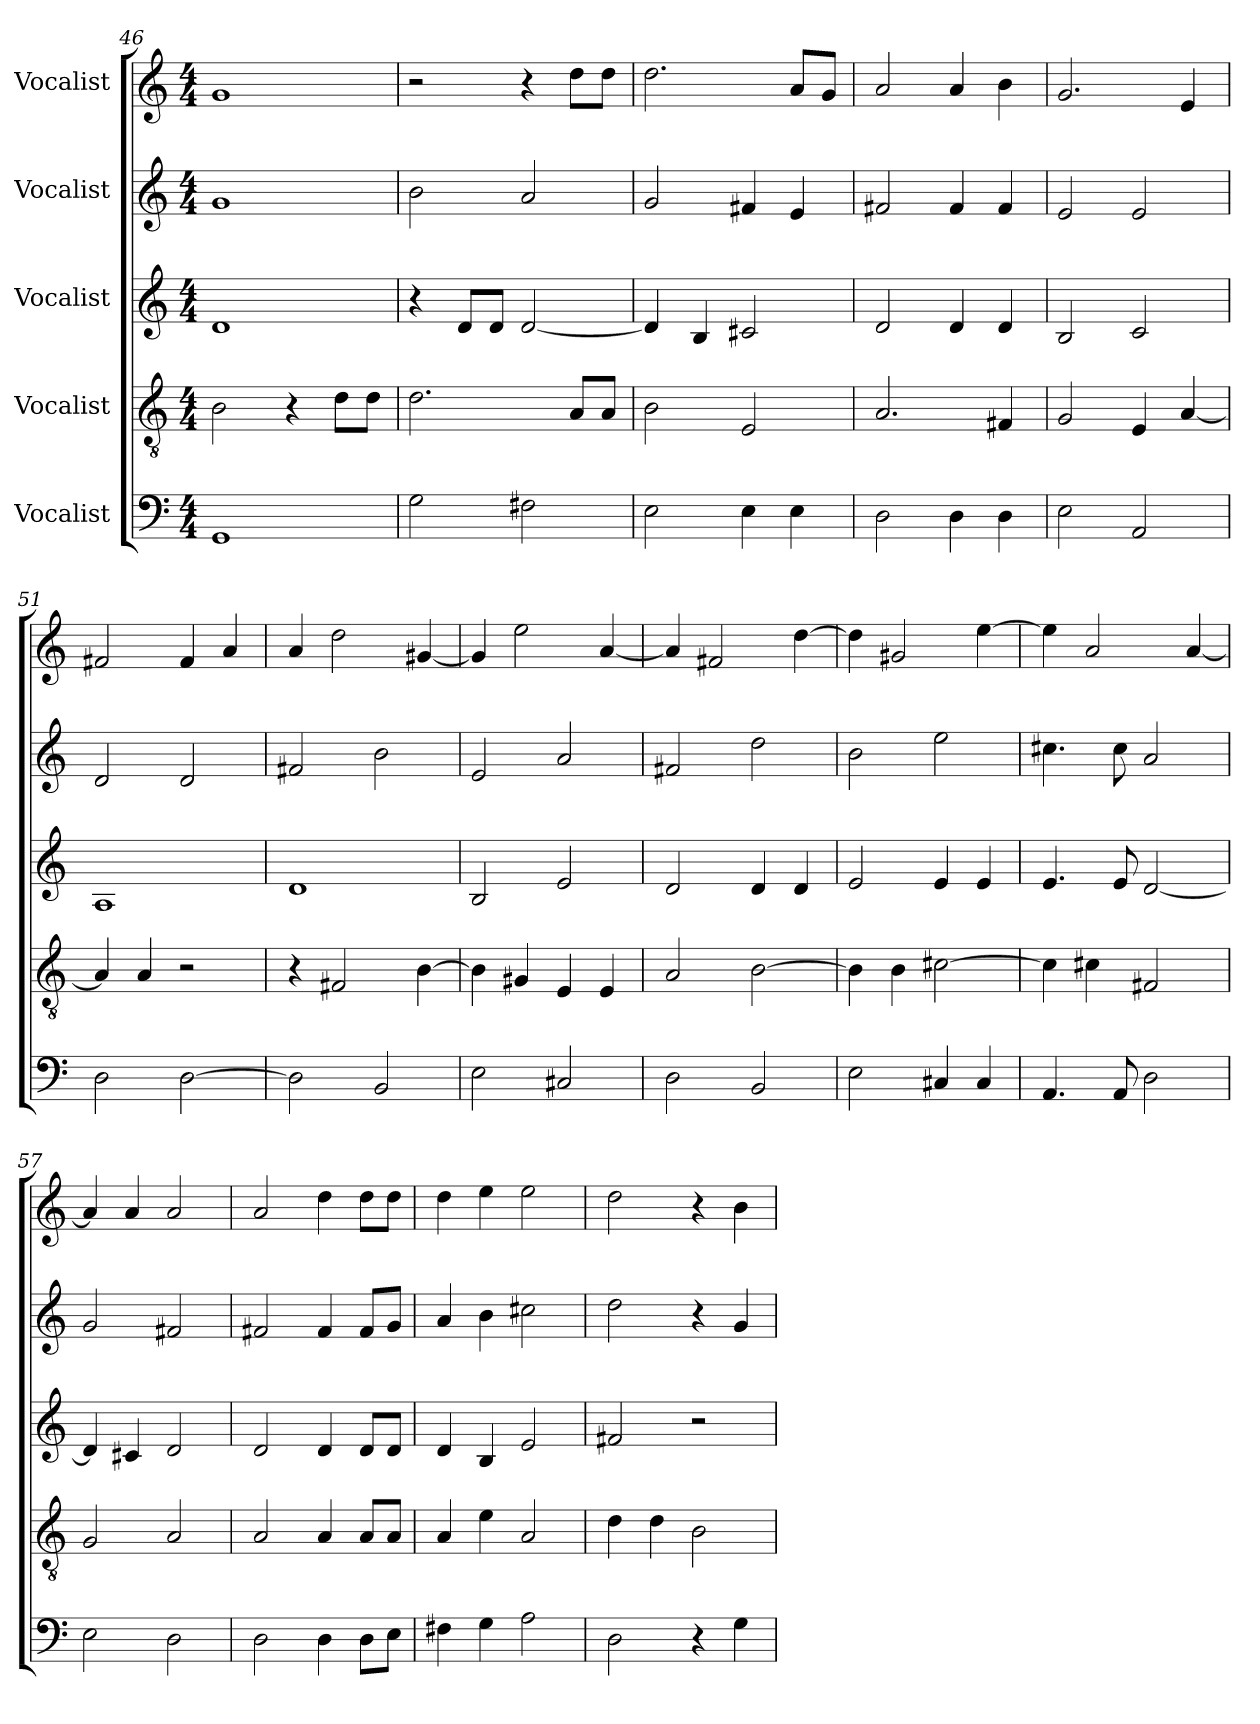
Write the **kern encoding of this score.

**kern	**kern	**kern	**kern	**kern
*part5	*part4	*part3	*part2	*part1
*staff5	*staff4	*staff3	*staff2	*staff1
*I"Vocalist	*I"Vocalist	*I"Vocalist	*I"Vocalist	*I"Vocalist
*clefF4	*clefGv2	*clefG2	*clefG2	*clefG2
*k[]	*k[]	*k[]	*k[]	*k[]
*M4/4	*M4/4	*M4/4	*M4/4	*M4/4
=46	=46	=46	=46	=46
1GG	2B\	1d	1g	1g
.	4r	.	.	.
.	8d\L	.	.	.
.	8d\J	.	.	.
=47	=47	=47	=47	=47
2G\	2.d\	4r	2b\	2r
.	.	8d/L	.	.
.	.	8d/J	.	.
2F#X\	.	[2d/	2a/	4r
.	8A/L	.	.	8dd\L
.	8A/J	.	.	8dd\J
=48	=48	=48	=48	=48
2E\	2B\	4d/]	2g/	2.dd\
.	.	4B/	.	.
4E\	2E/	2c#X/	4f#X/	.
4E\	.	.	4e/	8a/L
.	.	.	.	8g/J
=49	=49	=49	=49	=49
2D\	2.A/	2d/	2f#X/	2a/
4D\	.	4d/	4f#/	4a/
4D\	4F#X/	4d/	4f#/	4b\
=50	=50	=50	=50	=50
2E\	2G/	2B/	2e/	2.g/
2AA/	4E/	2c/	2e/	.
.	[4A/	.	.	4e/
=51	=51	=51	=51	=51
2D\	4A/]	1A	2d/	2f#X/
.	4A/	.	.	.
[2D\	2r	.	2d/	4f#/
.	.	.	.	4a/
=52	=52	=52	=52	=52
2D\]	4r	1d	2f#X/	4a/
.	2F#X/	.	.	2dd\
2BB/	.	.	2b\	.
.	[4B\	.	.	[4g#X/
=53	=53	=53	=53	=53
2E\	4B\]	2B/	2e/	4g#/]
.	4G#X/	.	.	2ee\
2C#X/	4E/	2e/	2a/	.
.	4E/	.	.	[4a/
=54	=54	=54	=54	=54
2D\	2A/	2d/	2f#X/	4a/]
.	.	.	.	2f#X/
2BB/	[2B\	4d/	2dd\	.
.	.	4d/	.	[4dd\
=55	=55	=55	=55	=55
2E\	4B\]	2e/	2b\	4dd\]
.	4B\	.	.	2g#X/
4C#X/	[2c#X\	4e/	2ee\	.
4C#/	.	4e/	.	[4ee\
=56	=56	=56	=56	=56
4.AA/	4c#\]	4.e/	4.cc#X\	4ee\]
.	4c#X\	.	.	2a/
8AA/	.	8e/	8cc#\	.
2D\	2F#X/	[2d/	2a/	.
.	.	.	.	[4a/
=57	=57	=57	=57	=57
2E\	2G/	4d/]	2g/	4a/]
.	.	4c#X/	.	4a/
2D\	2A/	2d/	2f#X/	2a/
=58	=58	=58	=58	=58
2D\	2A/	2d/	2f#X/	2a/
4D\	4A/	4d/	4f#/	4dd\
8D\L	8A/L	8d/L	8f#/L	8dd\L
8E\J	8A/J	8d/J	8g/J	8dd\J
=59	=59	=59	=59	=59
4F#X\	4A/	4d/	4a/	4dd\
4G\	4e\	4B/	4b\	4ee\
2A\	2A/	2e/	2cc#X\	2ee\
=60	=60	=60	=60	=60
2D\	4d\	2f#X/	2dd\	2dd\
.	4d\	.	.	.
4r	2B\	2r	4r	4r
4G\	.	.	4g/	4b\
=	=	=	=	=
*-	*-	*-	*-	*-
